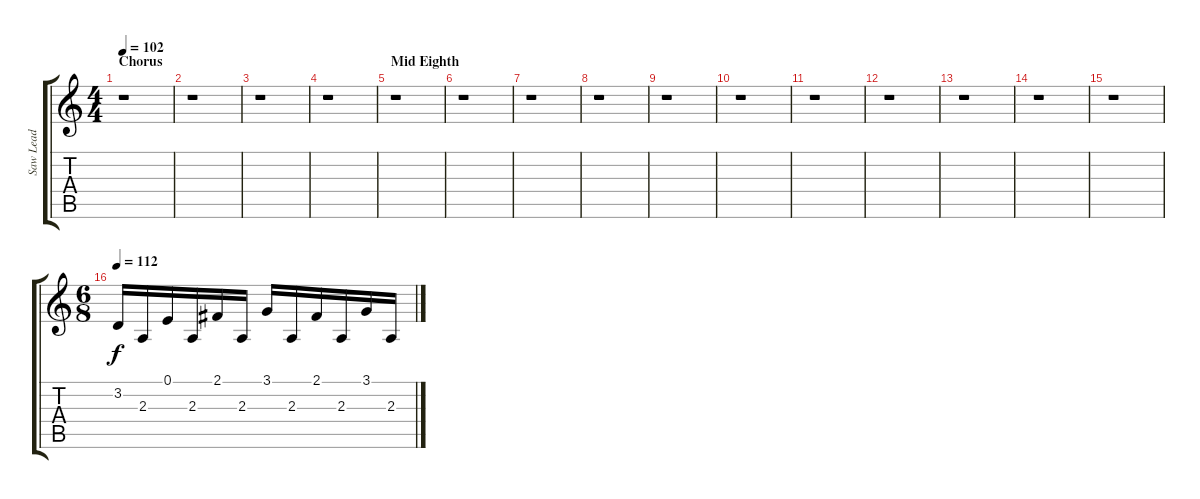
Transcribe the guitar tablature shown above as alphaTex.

\track ("Saw Lead" "Saw Lead") {instrument lead2sawtooth}
\staff {score tabs}
\tuning (E4 B3 G3 D3 A2 E2) {hide}
\ts (4 4)
\section ("" "Chorus")
\tempo 102
\clef g2
\ks c
r.1{dy f} |
r.1 |
r.1 |
r.1 |
\section ("" "Mid Eighth")
r.1 |
r.1 |
r.1 |
r.1 |
r.1 |
r.1 |
r.1 |
r.1 |
r.1 |
r.1 |
r.1 |
\ts (6 8)
\tempo 112
3.2.16 2.3.16 0.1.16 2.3.16 2.1.16 2.3.16 3.1.16 2.3.16 2.1.16 2.3.16 3.1.16 2.3.16
